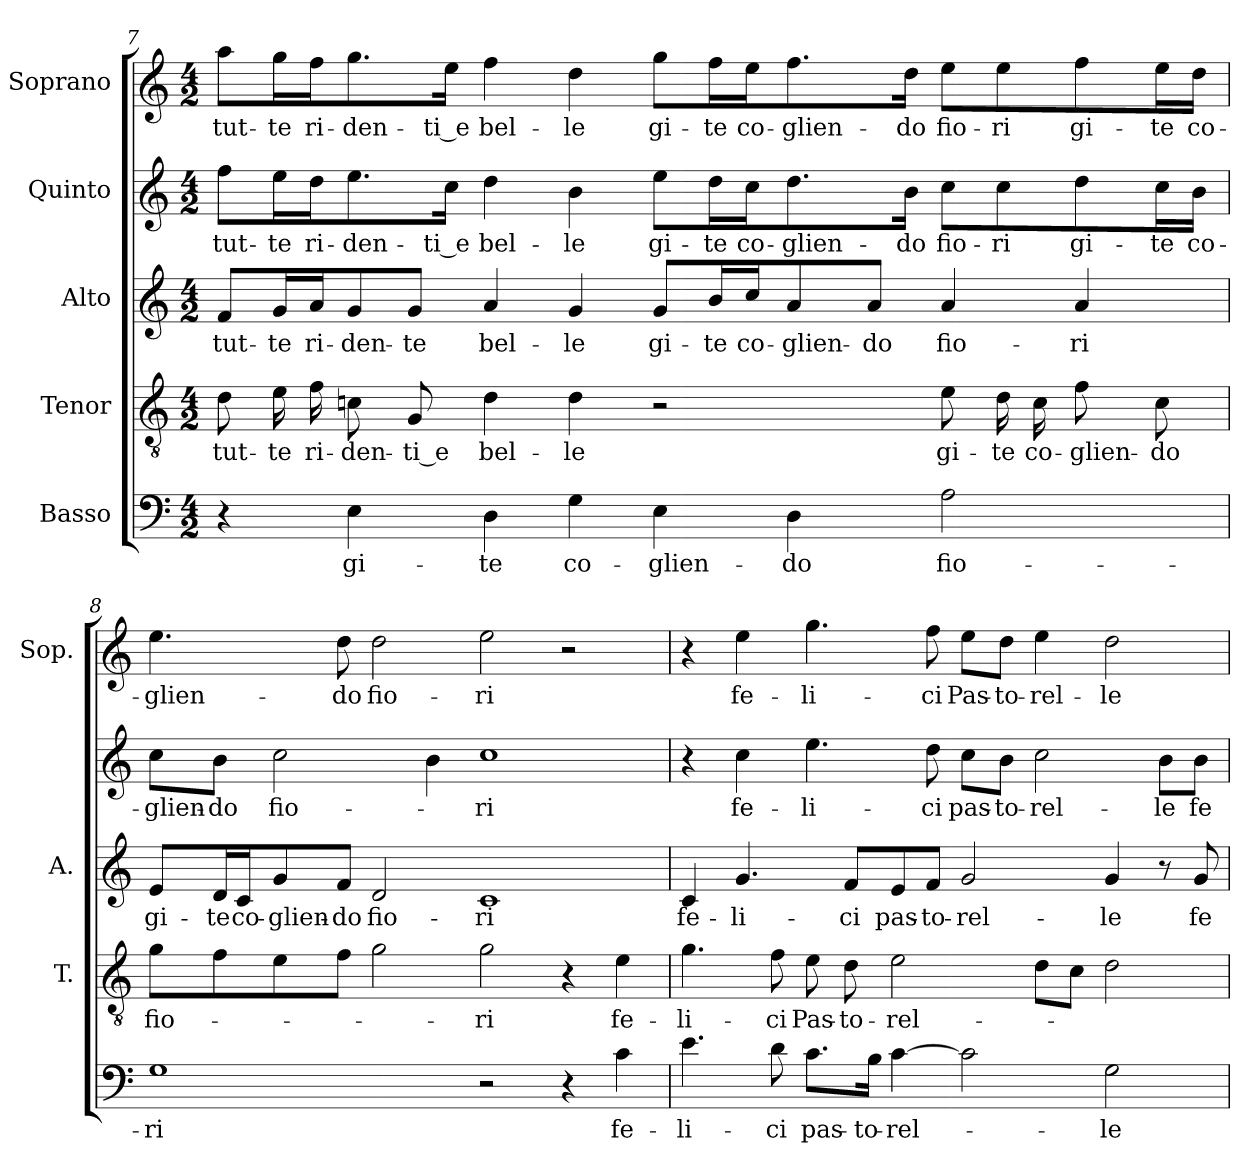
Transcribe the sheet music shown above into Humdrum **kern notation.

**kern	**text	**kern	**text	**kern	**text	**kern	**text	**kern	**text
*part5	*part5	*part4	*part4	*part3	*part3	*part2	*part2	*part1	*part1
*staff5	*staff5	*staff4	*staff4	*staff3	*staff3	*staff2	*staff2	*staff1	*staff1
*I"Basso	*	*I"Tenor	*	*I"Alto	*	*I"Quinto	*	*I"Soprano	*
*	*	*I'T.	*	*I'A.	*	*	*	*I'Sop.	*
!!LO:LB:g=z
*clefF4	*	*clefGv2	*	*clefG2	*	*clefG2	*	*clefG2	*
*	*	*ITrd7c12	*	*	*	*	*	*	*
*k[]	*	*k[]	*	*k[]	*	*k[]	*	*k[]	*
*C:	*	*C:	*	*C:	*	*C:	*	*C:	*
*M4/2	*	*M4/2	*	*M4/2	*	*M4/2	*	*M4/2	*
=7	=7	=7	=7	=7	=7	=7	=7	=7	=7
!	!	!	!LO:LY:b:color=#000000	!	!	!	!	!	!
!	!	!	!	!	!LO:LY:b:color=#000000	!	!	!	!
!	!	!	!	!	!	!	!LO:LY:b:color=#000000	!	!
!	!	!	!	!	!	!	!	!	!LO:LY:b:color=#000000
4r	.	8Di\	tut-	8fi/L	tut-	8ffi\L	tut-	8aai\L	tut-
!	!	!	!LO:LY:b:color=#000000	!	!	!	!	!	!
!	!	!	!	!	!LO:LY:b:color=#000000	!	!	!	!
!	!	!	!	!	!	!	!LO:LY:b:color=#000000	!	!
!	!	!	!	!	!	!	!	!	!LO:LY:b:color=#000000
.	.	16Ei\	-te	16gi/L	-te	16eei\L	-te	16ggi\L	-te
!	!	!	!LO:LY:b:color=#000000	!	!	!	!	!	!
!	!	!	!	!	!LO:LY:b:color=#000000	!	!	!	!
!	!	!	!	!	!	!	!LO:LY:b:color=#000000	!	!
!	!	!	!	!	!	!	!	!	!LO:LY:b:color=#000000
.	.	16Fi\	ri-	16ai/J	ri-	16ddi\J	ri-	16ffi\J	ri-
!	!LO:LY:b:color=#000000	!	!	!	!	!	!	!	!
!	!	!	!LO:LY:b:color=#000000	!	!	!	!	!	!
!	!	!	!	!	!LO:LY:b:color=#000000	!	!	!	!
!	!	!	!	!	!	!	!LO:LY:b:color=#000000	!	!
!	!	!	!	!	!	!	!	!	!LO:LY:b:color=#000000
4Ei\	gi-	8Cni\	-den-	8gi/	-den-	8.eei\	-den-	8.ggi\	-den-
!	!	!	!LO:LY:b:color=#000000	!	!	!	!	!	!
!	!	!	!	!	!LO:LY:b:color=#000000	!	!	!	!
.	.	8GGi/	-ti_e	8gi/J	-te	.	.	.	.
!	!	!	!	!	!	!	!LO:LY:b:color=#000000	!	!
!	!	!	!	!	!	!	!	!	!LO:LY:b:color=#000000
.	.	.	.	.	.	16cci\Jk	-ti_e	16eei\Jk	-ti_e
!	!LO:LY:b:color=#000000	!	!	!	!	!	!	!	!
!	!	!	!LO:LY:b:color=#000000	!	!	!	!	!	!
!	!	!	!	!	!LO:LY:b:color=#000000	!	!	!	!
!	!	!	!	!	!	!	!LO:LY:b:color=#000000	!	!
!	!	!	!	!	!	!	!	!	!LO:LY:b:color=#000000
4Di\	-te	4Di\	bel-	4ai/	bel-	4ddi\	bel-	4ffi\	bel-
!	!LO:LY:b:color=#000000	!	!	!	!	!	!	!	!
!	!	!	!LO:LY:b:color=#000000	!	!	!	!	!	!
!	!	!	!	!	!LO:LY:b:color=#000000	!	!	!	!
!	!	!	!	!	!	!	!LO:LY:b:color=#000000	!	!
!	!	!	!	!	!	!	!	!	!LO:LY:b:color=#000000
4Gi\	co-	4Di\	-le	4gi/	-le	4bi\	-le	4ddi\	-le
!	!LO:LY:b:color=#000000	!	!	!	!	!	!	!	!
!	!	!	!	!	!LO:LY:b:color=#000000	!	!	!	!
!	!	!	!	!	!	!	!LO:LY:b:color=#000000	!	!
!	!	!	!	!	!	!	!	!	!LO:LY:b:color=#000000
4Ei\	-glien-	2r	.	8gi/L	gi-	8eei\L	gi-	8ggi\L	gi-
!	!	!	!	!	!LO:LY:b:color=#000000	!	!	!	!
!	!	!	!	!	!	!	!LO:LY:b:color=#000000	!	!
!	!	!	!	!	!	!	!	!	!LO:LY:b:color=#000000
.	.	.	.	16bi/L	-te	16ddi\L	-te	16ffi\L	-te
!	!	!	!	!	!LO:LY:b:color=#000000	!	!	!	!
!	!	!	!	!	!	!	!LO:LY:b:color=#000000	!	!
!	!	!	!	!	!	!	!	!	!LO:LY:b:color=#000000
.	.	.	.	16cci/J	co-	16cci\J	co-	16eei\J	co-
!	!LO:LY:b:color=#000000	!	!	!	!	!	!	!	!
!	!	!	!	!	!LO:LY:b:color=#000000	!	!	!	!
!	!	!	!	!	!	!	!LO:LY:b:color=#000000	!	!
!	!	!	!	!	!	!	!	!	!LO:LY:b:color=#000000
4Di\	-do	.	.	8ai/	-glien-	8.ddi\	-glien-	8.ffi\	-glien-
!	!	!	!	!	!LO:LY:b:color=#000000	!	!	!	!
.	.	.	.	8ai/J	-do	.	.	.	.
!	!	!	!	!	!	!	!LO:LY:b:color=#000000	!	!
!	!	!	!	!	!	!	!	!	!LO:LY:b:color=#000000
.	.	.	.	.	.	16bi\Jk	-do	16ddi\Jk	-do
!	!LO:LY:b:color=#000000	!	!	!	!	!	!	!	!
!	!	!	!LO:LY:b:color=#000000	!	!	!	!	!	!
!	!	!	!	!	!LO:LY:b:color=#000000	!	!	!	!
!	!	!	!	!	!	!	!LO:LY:b:color=#000000	!	!
!	!	!	!	!	!	!	!	!	!LO:LY:b:color=#000000
2Ai\	fio-	8Ei\	gi-	4ai/	fio-	8cci\L	fio-	8eei\L	fio-
!	!	!	!LO:LY:b:color=#000000	!	!	!	!	!	!
!	!	!	!	!	!	!	!LO:LY:b:color=#000000	!	!
!	!	!	!	!	!	!	!	!	!LO:LY:b:color=#000000
.	.	16Di\	-te	.	.	8cci\	-ri	8eei\	-ri
!	!	!	!LO:LY:b:color=#000000	!	!	!	!	!	!
.	.	16Ci\	co-	.	.	.	.	.	.
!	!	!	!LO:LY:b:color=#000000	!	!	!	!	!	!
!	!	!	!	!	!LO:LY:b:color=#000000	!	!	!	!
!	!	!	!	!	!	!	!LO:LY:b:color=#000000	!	!
!	!	!	!	!	!	!	!	!	!LO:LY:b:color=#000000
.	.	8Fi\	-glien-	4ai/	-ri	8ddi\	gi-	8ffi\	gi-
!	!	!	!LO:LY:b:color=#000000	!	!	!	!	!	!
!	!	!	!	!	!	!	!LO:LY:b:color=#000000	!	!
!	!	!	!	!	!	!	!	!	!LO:LY:b:color=#000000
.	.	8Ci\	-do	.	.	16cci\L	-te	16eei\L	-te
!	!	!	!	!	!	!	!LO:LY:b:color=#000000	!	!
!	!	!	!	!	!	!	!	!	!LO:LY:b:color=#000000
.	.	.	.	.	.	16bi\JJ	co-	16ddi\JJ	co-
=8	=8	=8	=8	=8	=8	=8	=8	=8	=8
!	!LO:LY:b:color=#000000	!	!	!	!	!	!	!	!
!	!	!	!LO:LY:b:color=#000000	!	!	!	!	!	!
!	!	!	!	!	!LO:LY:b:color=#000000	!	!	!	!
!	!	!	!	!	!	!	!LO:LY:b:color=#000000	!	!
!	!	!	!	!	!	!	!	!	!LO:LY:b:color=#000000
1Gi	-ri	8Gi\L	fio-	8ei/L	gi-	8cci\L	-glien-	4.eei\	-glien-
!	!	!	!	!	!LO:LY:b:color=#000000	!	!	!	!
!	!	!	!	!	!	!	!LO:LY:b:color=#000000	!	!
.	.	8Fi\	.	16di/L	-te	8bi\J	-do	.	.
!	!	!	!	!	!LO:LY:b:color=#000000	!	!	!	!
.	.	.	.	16ci/J	co-	.	.	.	.
!	!	!	!	!	!LO:LY:b:color=#000000	!	!	!	!
!	!	!	!	!	!	!	!LO:LY:b:color=#000000	!	!
.	.	8Ei\	.	8gi/	-glien-	2cci\	fio-	.	.
!	!	!	!	!	!LO:LY:b:color=#000000	!	!	!	!
!	!	!	!	!	!	!	!	!	!LO:LY:b:color=#000000
.	.	8Fi\J	.	8fi/J	-do	.	.	8ddi\	-do
!	!	!	!	!	!LO:LY:b:color=#000000	!	!	!	!
!	!	!	!	!	!	!	!	!	!LO:LY:b:color=#000000
.	.	2Gi\	.	2di/	fio-	.	.	2ddi\	fio-
.	.	.	.	.	.	4bi\	.	.	.
!	!	!	!LO:LY:b:color=#000000	!	!	!	!	!	!
!	!	!	!	!	!LO:LY:b:color=#000000	!	!	!	!
!	!	!	!	!	!	!	!LO:LY:b:color=#000000	!	!
!	!	!	!	!	!	!	!	!	!LO:LY:b:color=#000000
2r	.	2Gi\	-ri	1ci	-ri	1cci	-ri	2eei\	-ri
4r	.	4r	.	.	.	.	.	2r	.
!	!LO:LY:b:color=#000000	!	!	!	!	!	!	!	!
!	!	!	!LO:LY:b:color=#000000	!	!	!	!	!	!
4ci\	fe-	4Ei\	fe-	.	.	.	.	.	.
!!LO:PB:g=z
=9	=9	=9	=9	=9	=9	=9	=9	=9	=9
!	!LO:LY:b:color=#000000	!	!	!	!	!	!	!	!
!	!	!	!LO:LY:b:color=#000000	!	!	!	!	!	!
!	!	!	!	!	!LO:LY:b:color=#000000	!	!	!	!
4.ei\	-li-	4.Gi\	-li-	4ci/	fe-	4r	.	4r	.
!	!	!	!	!	!LO:LY:b:color=#000000	!	!	!	!
!	!	!	!	!	!	!	!LO:LY:b:color=#000000	!	!
!	!	!	!	!	!	!	!	!	!LO:LY:b:color=#000000
.	.	.	.	4.gi/	-li-	4cci\	fe-	4eei\	fe-
!	!LO:LY:b:color=#000000	!	!	!	!	!	!	!	!
!	!	!	!LO:LY:b:color=#000000	!	!	!	!	!	!
8di\	-ci	8Fi\	-ci	.	.	.	.	.	.
!	!LO:LY:b:color=#000000	!	!	!	!	!	!	!	!
!	!	!	!LO:LY:b:color=#000000	!	!	!	!	!	!
!	!	!	!	!	!	!	!LO:LY:b:color=#000000	!	!
!	!	!	!	!	!	!	!	!	!LO:LY:b:color=#000000
8.ci\L	pas-	8Ei\	Pas-	.	.	4.eei\	-li-	4.ggi\	-li-
!	!	!	!LO:LY:b:color=#000000	!	!	!	!	!	!
!	!	!	!	!	!LO:LY:b:color=#000000	!	!	!	!
.	.	8Di\	-to-	8fi/L	-ci	.	.	.	.
!	!LO:LY:b:color=#000000	!	!	!	!	!	!	!	!
16Bi\Jk	-to-	.	.	.	.	.	.	.	.
!	!LO:LY:b:color=#000000	!	!	!	!	!	!	!	!
!	!	!	!LO:LY:b:color=#000000	!	!	!	!	!	!
!	!	!	!	!	!LO:LY:b:color=#000000	!	!	!	!
[>4ci\	-rel-	2Ei\	-rel-	8ei/	pas-	.	.	.	.
!	!	!	!	!	!LO:LY:b:color=#000000	!	!	!	!
!	!	!	!	!	!	!	!LO:LY:b:color=#000000	!	!
!	!	!	!	!	!	!	!	!	!LO:LY:b:color=#000000
.	.	.	.	8fi/J	-to-	8ddi\	-ci	8ffi\	-ci
!	!	!	!	!	!LO:LY:b:color=#000000	!	!	!	!
!	!	!	!	!	!	!	!LO:LY:b:color=#000000	!	!
!	!	!	!	!	!	!	!	!	!LO:LY:b:color=#000000
2ci\]	.	.	.	2gi/	-rel-	8cci\L	pas-	8eei\L	Pas-
!	!	!	!	!	!	!	!LO:LY:b:color=#000000	!	!
!	!	!	!	!	!	!	!	!	!LO:LY:b:color=#000000
.	.	.	.	.	.	8bi\J	-to-	8ddi\J	-to-
!	!	!	!	!	!	!	!LO:LY:b:color=#000000	!	!
!	!	!	!	!	!	!	!	!	!LO:LY:b:color=#000000
.	.	8Di\L	.	.	.	2cci\	-rel-	4eei\	-rel-
.	.	8Ci\J	.	.	.	.	.	.	.
!	!LO:LY:b:color=#000000	!	!	!	!	!	!	!	!
!	!	!	!	!	!LO:LY:b:color=#000000	!	!	!	!
!	!	!	!	!	!	!	!	!	!LO:LY:b:color=#000000
2Gi\	-le	2Di\	.	4gi/	-le	.	.	2ddi\	-le
!	!	!	!	!	!	!	!LO:LY:b:color=#000000	!	!
.	.	.	.	8r	.	8bi\L	-le	.	.
!	!	!	!	!	!LO:LY:b:color=#000000	!	!	!	!
!	!	!	!	!	!	!	!LO:LY:b:color=#000000	!	!
.	.	.	.	8gi/	fe-	8bi\J	fe-	.	.
=	=	=	=	=	=	=	=	=	=
*-	*-	*-	*-	*-	*-	*-	*-	*-	*-
